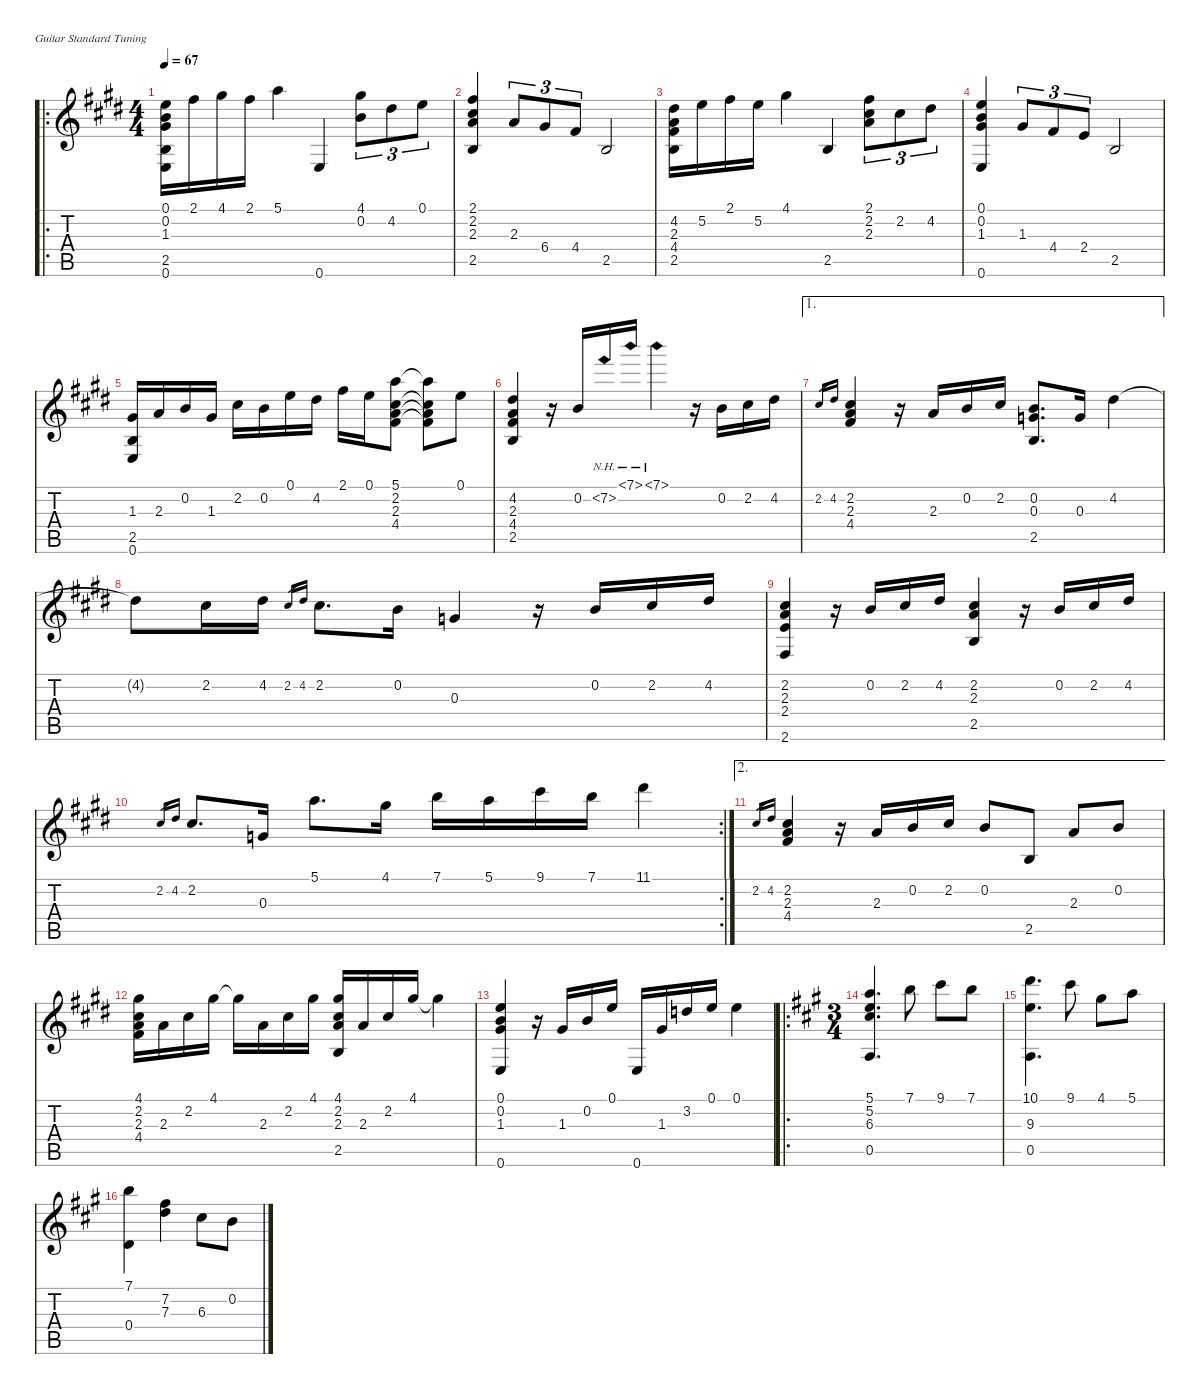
\defaultSystemsLayout 4
\hideDynamics
\bracketExtendMode nobrackets
\singleTrackTrackNamePolicy hidden
\multiTrackTrackNamePolicy hidden
\firstSystemTrackNameOrientation horizontal
\otherSystemsTrackNameOrientation horizontal
\extendBarLines
\chordDiagramsInScore
\track ("Guitarra" "n.guit.") {instrument acousticguitarnylon}
\staff {score tabs}
\tuning (E4 B3 G3 D3 A2 E2)
\ro
\ts (4 4)
\beaming (8 4 4)
\tempo 67
\clef g2
\scale
1.29
\ks e
(0.1{acc forcenatural} 0.2{acc forcenatural} 1.3{acc #} 0.6{acc forcenatural} 2.5{acc forcenatural}).16{dy mf instrument acousticguitarnylon beam Down} 2.1{acc #}.16{beam Down} 4.1{acc #}.16{beam Down} 2.1{acc #}.16{beam Down} 5.1{acc forcenatural}.4{beam Down} 0.6{acc forcenatural}.4{beam Up} (4.1{acc #} 0.2{acc forcenatural}).8{tu (3 2) beam Down} 4.2{acc #}.8{tu (3 2) beam Down} 0.1{acc forcenatural}.8{tu (3 2) beam Down} |
\scale
0.753926 (2.1{acc #} 2.2{acc #} 2.3{acc forcenatural} 2.5{acc forcenatural}).4{beam Up} 2.3{acc forcenatural}.8{tu (3 2) beam Up} 6.4{acc #}.8{tu (3 2) beam Up} 4.4{acc #}.8{tu (3 2) beam Up} 2.5{acc forcenatural}.2{beam Up} |
\scale
0.956069 (4.2{acc #} 2.3{acc forcenatural} 4.4{acc #} 2.5{acc forcenatural}).16{beam Down} 5.2{acc forcenatural}.16{beam Down} 2.1{acc #}.16{beam Down} 5.2{acc forcenatural}.16{beam Down} 4.1{acc #}.4{beam Down} 2.5{acc forcenatural}.4{beam Up} (2.1{acc #} 2.2{acc #} 2.3{acc forcenatural}).8{tu (3 2) beam Down} 2.2{acc #}.8{tu (3 2) beam Down} 4.2{acc #}.8{tu (3 2) beam Down} |
\beaming (8 2 2 2 2)
\scale
0.92788 (0.1{acc forcenatural} 0.2{acc forcenatural} 1.3{acc #} 0.6{acc forcenatural}).4{beam Up} 1.3{acc #}.8{tu (3 2) beam Up} 4.4{acc #}.8{tu (3 2) beam Up} 2.4{acc forcenatural}.8{tu (3 2) beam Up} 2.5{acc forcenatural}.2{beam Up} |
\scale
1.11977 (1.3{acc #} 2.5{acc forcenatural} 0.6{acc forcenatural}).16{beam Up} 2.3{acc forcenatural}.16{beam Up} 0.2{acc forcenatural}.16{beam Up} 1.3{acc #}.16{beam Up} 2.2{acc #}.16{beam Down} 0.2{acc forcenatural}.16{beam Down} 0.1{acc forcenatural}.16{beam Down} 4.2{acc #}.16{beam Down} 2.1{acc #}.16{beam Down} 0.1{acc forcenatural}.16{beam Down} (5.1{acc forcenatural} 2.2{acc #} 2.3{acc forcenatural} 4.4{acc #}).8{beam Down} (5.1{t acc forcenatural} 2.2{t acc #} 2.3{t acc forcenatural} 4.4{t acc #}).8{beam Down} 0.1{acc forcenatural}.8{beam Down} |
\scale
0.952349 (4.2{acc #} 2.3{acc forcenatural} 4.4{acc #} 2.5{acc forcenatural}).4{beam Up} r.16{beam Up} 0.2{acc forcenatural}.16{beam Down} 7.2{nh acc #}.16{beam Down} 7.1{nh acc forcenatural}.16{beam Down} 7.1{nh acc forcenatural}.4{beam Down} r.16{beam Down} 0.2{acc forcenatural}.16{beam Down} 2.2{acc #}.16{beam Down} 4.2{acc #}.16{beam Down} |
\ae 1
\scale
1.0361 2.2{acc #}.16{gr beam Up} 4.2{acc #}.16{gr beam Up} (2.2{acc #} 2.3{acc forcenatural} 4.4{acc #}).4{beam Up} r.16{beam Up} 2.3{acc forcenatural}.16{beam Down} 0.2{acc forcenatural}.16{beam Down} 2.2{acc #}.16{beam Down} (0.2{acc forcenatural} 0.3{acc forcenatural} 2.5{acc forcenatural}).8{d beam Up} 0.3{acc forcenatural}.16{beam Up} 4.2{acc #}.4{beam Down} |
\scale
1.198 4.2{t acc #}.8{beam Down} 2.2{acc #}.16{beam Down} 4.2{acc #}.16{beam Down} 2.2{acc #}.16{gr beam Up} 4.2{acc #}.16{gr beam Up} 2.2{acc #}.8{d beam Down} 0.2{acc forcenatural}.16{beam Down} 0.3{acc forcenatural}.4{beam Up} r.16{beam Up} 0.2{acc forcenatural}.16{beam Down} 2.2{acc #}.16{beam Down} 4.2{acc #}.16{beam Down} |
\scale
0.781087 (2.2{acc #} 2.3{acc forcenatural} 2.4{acc forcenatural} 2.6{acc #}).4{beam Up} r.16{beam Up} 0.2{acc forcenatural}.16{beam Down} 2.2{acc #}.16{beam Down} 4.2{acc #}.16{beam Down} (2.2{acc #} 2.3{acc forcenatural} 2.5{acc forcenatural}).4{beam Up} r.16{beam Up} 0.2{acc forcenatural}.16{beam Down} 2.2{acc #}.16{beam Down} 4.2{acc #}.16{beam Down} |
\rc 2
\scale
0.984814 2.2{acc #}.16{gr beam Up} 4.2{acc #}.16{gr beam Up} 2.2{acc #}.8{d beam Up} 0.3{acc forcenatural}.16{beam Up} 5.1{acc forcenatural}.8{d beam Down} 4.1{acc #}.16{beam Down} 7.1{acc forcenatural}.16{beam Down} 5.1{acc forcenatural}.16{beam Down} 9.1{acc #}.16{beam Down} 7.1{acc forcenatural}.16{beam Down} 11.1{acc #}.4{beam Down} |
\ae 2
\scale
1.08064 2.2{acc #}.16{gr beam Up} 4.2{acc #}.16{gr beam Up} (2.2{acc #} 2.3{acc forcenatural} 4.4{acc #}).4{beam Up} r.16{beam Up} 2.3{acc forcenatural}.16{beam Down} 0.2{acc forcenatural}.16{beam Down} 2.2{acc #}.16{beam Down} 0.2{acc forcenatural}.8{beam Up} 2.5{acc forcenatural}.8{beam Up} 2.3{acc forcenatural}.8{beam Up} 0.2{acc forcenatural}.8{beam Up} |
\scale
1.0295 (4.1{acc #} 2.2{acc #} 2.3{acc forcenatural} 4.4{acc #}).16{beam Down} 2.3{acc forcenatural}.16{beam Down} 2.2{acc #}.16{beam Down} 4.1{acc #}.16{beam Down} 4.1{t acc #}.16{beam Down} 2.3{acc forcenatural}.16{beam Down} 2.2{acc #}.16{beam Down} 4.1{acc #}.16{beam Down} (4.1{acc #} 2.2{acc #} 2.3{acc forcenatural} 2.5{acc forcenatural}).16{beam Up} 2.3{acc forcenatural}.16{beam Up} 2.2{acc #}.16{beam Up} 4.1{acc #}.16{beam Up} 4.1{t acc #}.4{beam Down} |
\scale
0.88986 (0.1{acc forcenatural} 0.2{acc forcenatural} 1.3{acc #} 0.6{acc forcenatural}).4{beam Up} r.16{beam Up} 1.3{acc #}.16{beam Down} 0.2{acc forcenatural}.16{beam Down} 0.1{acc forcenatural}.16{beam Down} 0.6{acc forcenatural}.16{beam Up} 1.3{acc #}.16{beam Up} 3.2{acc forcenatural}.16{beam Up} 0.1{acc forcenatural}.16{beam Up} 0.1{acc forcenatural}.4{beam Down} |
\ro
\ts (3 4)
\beaming (8 2 2 2)
\scale
1.08649
\ks a
(5.1{acc forcenatural} 5.2{acc forcenatural} 6.3{acc #} 0.5{acc forcenatural}).4{d beam Up} 7.1{acc forcenatural}.8{beam Down} 9.1{acc #}.8{beam Down} 7.1{acc forcenatural}.8{beam Down} |
\scale
1.01545 (10.1{acc forcenatural} 9.3{acc forcenatural} 0.5{acc forcenatural}).4{d beam Down} 9.1{acc #}.8{beam Down} 4.1{acc #}.8{beam Down} 5.1{acc forcenatural}.8{beam Down} |
\scale
0.898054 (7.1{acc forcenatural} 0.4{acc forcenatural}).4{beam Down} (7.2{acc #} 7.3{acc forcenatural}).4{beam Down} 6.3{acc #}.8{beam Down} 0.2{acc forcenatural}.8{beam Down}
